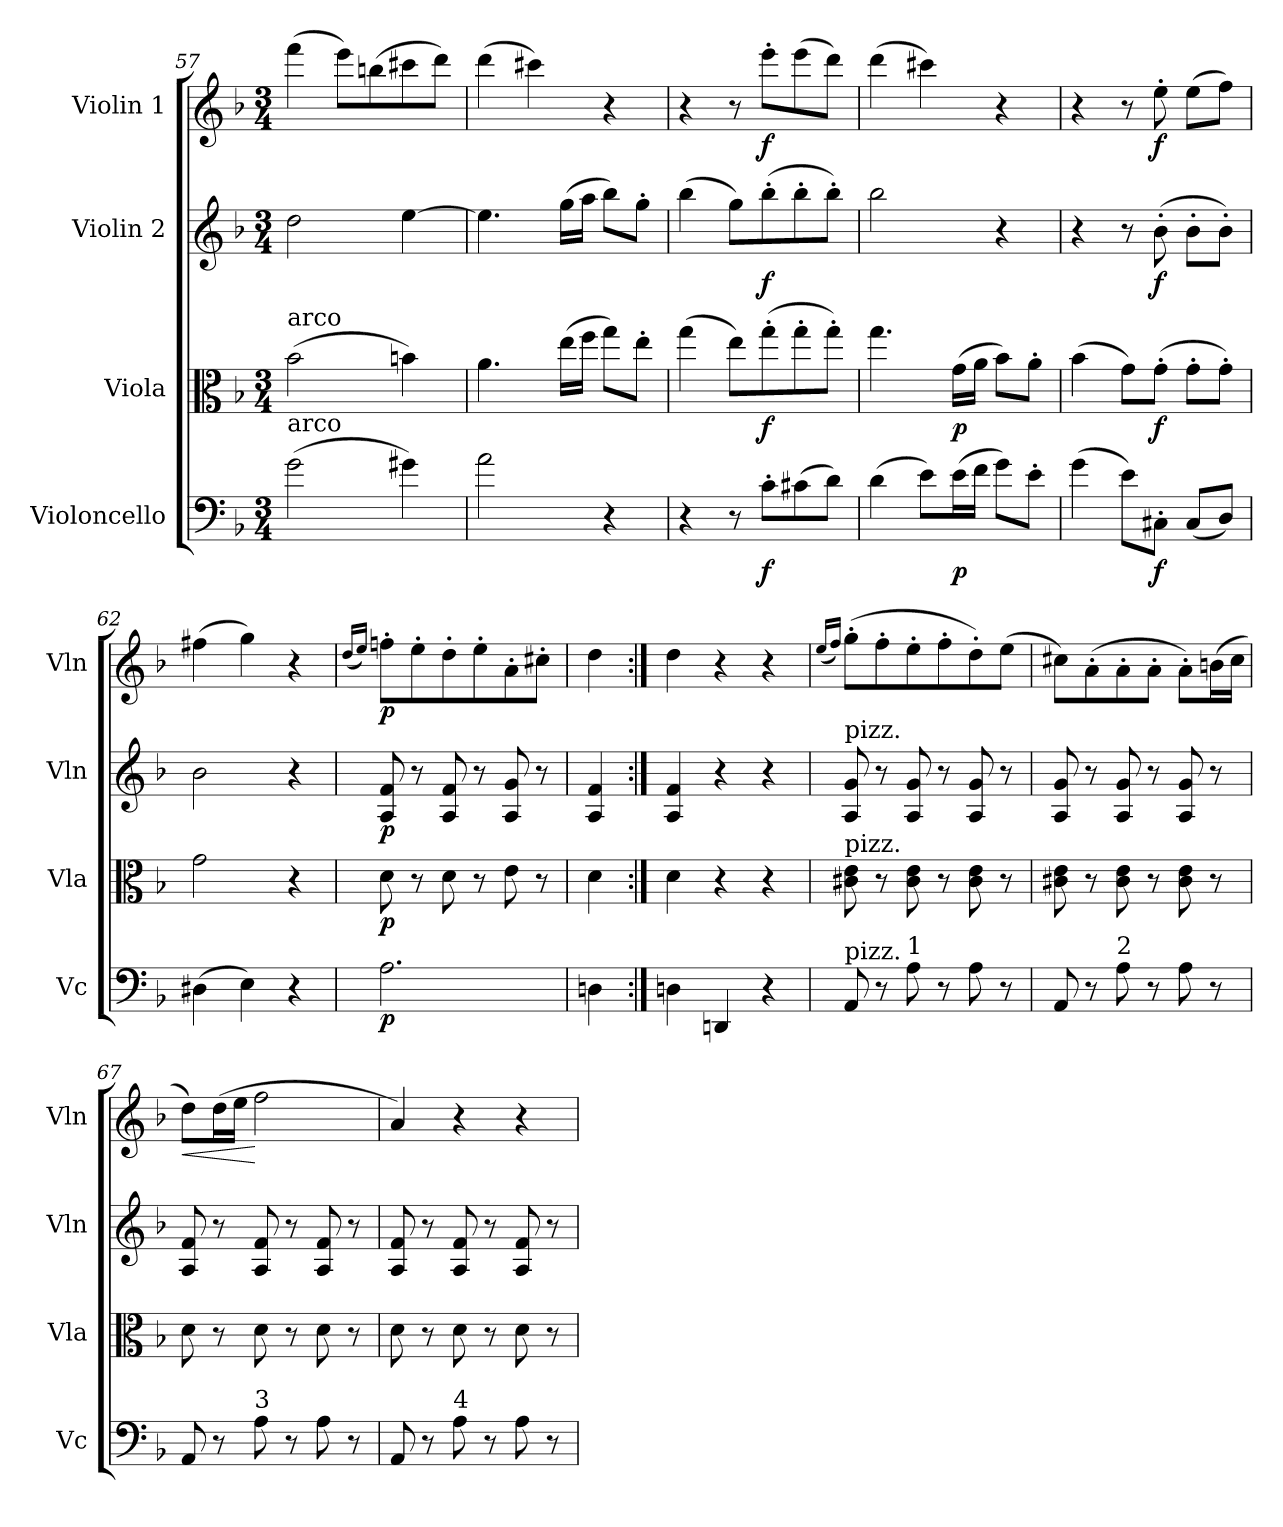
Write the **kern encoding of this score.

**kern	**dynam	**kern	**dynam	**kern	**dynam	**kern	**dynam
*part4	*part4	*part3	*part3	*part2	*part2	*part1	*part1
*staff4	*staff4	*staff3	*staff3	*staff2	*staff2	*staff1	*staff1
*I"Violoncello	*	*I"Viola	*	*I"Violin 2	*	*I"Violin 1	*
*I'Vc	*	*I'Vla	*	*I'Vln	*	*I'Vln	*
*clefF4	*	*clefC3	*	*clefG2	*	*clefG2	*
*k[b-]	*	*k[b-]	*	*k[b-]	*	*k[b-]	*
*M3/4	*	*M3/4	*	*M3/4	*	*M3/4	*
=57	=57	=57	=57	=57	=57	=57	=57
!	!	!LO:TX:a:t=arco	!	!	!	!	!
!LO:TX:a:t=arco	!	!	!	!	!	!	!
(>2g\	.	(>2b-\	.	2dd\	.	(>4fff\	.
.	.	.	.	.	.	8eee\L)	.
.	.	.	.	.	.	(>8bbn\	.
4g#X\)	.	4bn\)	.	[>4ee\	.	8ccc#X\	.
.	.	.	.	.	.	8ddd\J)	.
=58	=58	=58	=58	=58	=58	=58	=58
2a\	.	4.a\	.	4.ee\]	.	(>4ddd\	.
.	.	.	.	.	.	4ccc#X\)	.
.	.	(>16ee\LL	.	(>16gg\LL	.	.	.
.	.	16ff\JJ	.	16aa\JJ	.	.	.
4r	.	8gg\L)	.	8bb-\L)	.	4r	.
.	.	8ee'\J	.	8gg'\J	.	.	.
=59	=59	=59	=59	=59	=59	=59	=59
4r	.	(>4gg\	.	(>4bb-\	.	4r	.
8r	.	8ee\L)	.	8gg\L)	.	8r	.
!	!LO:DY:b	!	!LO:DY:b	!	!LO:DY:b	!	!LO:DY:b
8c'\L	f	(>8gg'\	f	(>8bb-'\	f	8eee'\L	f
(>8c#X\	.	8gg'\	.	8bb-'\	.	(>8eee\	.
8d\J)	.	8gg'\J)	.	8bb-'\J)	.	8ddd\J)	.
!!LO:LB:g=z
=60	=60	=60	=60	=60	=60	=60	=60
(>4d\	.	4.gg\	.	2bb-\	.	(>4ddd\	.
8e\L)	.	.	.	.	.	4ccc#X\)	.
!	!LO:DY:b	!	!LO:DY:b	!	!	!	!
(>16e\L	p	(>16g\LL	p	.	.	.	.
16f\JJ	.	16a\JJ	.	.	.	.	.
8g\L)	.	8b-\L)	.	4r	.	4r	.
8e'\J	.	8a'\J	.	.	.	.	.
=61	=61	=61	=61	=61	=61	=61	=61
(>4g\	.	(>4b-\	.	4r	.	4r	.
8e\L)	.	8g\L)	.	8r	.	8r	.
!	!LO:DY:b	!	!LO:DY:b	!	!LO:DY:b	!	!LO:DY:b
8C#X'\J	f	(>8g'\J	f	(8b-'\	f	8ee'\	f
(<8C#/L	.	8g'\L	.	8b-'\L	.	(>8ee\L	.
8D/J)	.	8g'\J)	.	8b-'\J)	.	8ff\J)	.
=62	=62	=62	=62	=62	=62	=62	=62
(>4D#X\	.	2g\	.	2b-\	.	(>4ff#X\	.
4E\)	.	.	.	.	.	4gg\)	.
4r	.	4r	.	4r	.	4r	.
=63	=63	=63	=63	=63	=63	=63	=63
.	.	.	.	.	.	(16qdd/LL	.
.	.	.	.	.	.	16qee/JJ)	.
!	!LO:DY:b	!	!LO:DY:b	!	!LO:DY:b	!	!LO:DY:b
2.A\	p	8d\	p	8A/ 8f/	p	8ffn'\L	p
.	.	8r	.	8r	.	8ee'\	.
.	.	8d\	.	8A/ 8f/	.	8dd'\	.
.	.	8r	.	8r	.	8ee'\	.
.	.	8e\	.	8A/ 8g/	.	8a'\	.
.	.	8r	.	8r	.	8cc#X'\J	.
=63X3	=63X3	=63X3	=63X3	=63X3	=63X3	=63X3	=63X3
4Dn\	.	4d\	.	4A/ 4f/	.	4dd\	.
!!LO:LB:g=z
=64:|!	=64:|!	=64:|!	=64:|!	=64:|!	=64:|!	=64:|!	=64:|!
4Dn\	.	4d\	.	4A/ 4f/	.	4dd\	.
4DDn/	.	4r	.	4r	.	4r	.
4r	.	4r	.	4r	.	4r	.
=65	=65	=65	=65	=65	=65	=65	=65
.	.	.	.	.	.	(16qee/LL	.
.	.	.	.	.	.	16qff/JJ)	.
!	!	!	!	!LO:TX:a:t=pizz.	!	!	!
!	!	!LO:TX:a:t=pizz.	!	!	!	!	!
!LO:TX:a:t=pizz.	!	!	!	!	!	!	!
8AA/	.	8c#X\ 8e\	.	8A/ 8g/	.	(>8gg'\L	.
8r	.	8r	.	8r	.	8ff'\	.
!LO:TX:a:t=1	!	!	!	!	!	!	!
8A\	.	8c#\ 8e\	.	8A/ 8g/	.	8ee'\	.
8r	.	8r	.	8r	.	8ff'\	.
8A\	.	8c#\ 8e\	.	8A/ 8g/	.	8dd'\)	.
8r	.	8r	.	8r	.	(8ee\J	.
=66	=66	=66	=66	=66	=66	=66	=66
8AA/	.	8c#X\ 8e\	.	8A/ 8g/	.	8cc#X\L)	.
8r	.	8r	.	8r	.	(8a'\	.
!LO:TX:a:t=2	!	!	!	!	!	!	!
8A\	.	8c#\ 8e\	.	8A/ 8g/	.	8a'\	.
8r	.	8r	.	8r	.	8a'\J	.
8A\	.	8c#\ 8e\	.	8A/ 8g/	.	8a'\L)	.
8r	.	8r	.	8r	.	(>16bn\L	.
.	.	.	.	.	.	16cc#\JJ	.
=67	=67	=67	=67	=67	=67	=67	=67
!	!	!	!	!	!	!	!LO:HP:b
8AA/	.	8d\	.	8A/ 8f/	.	8dd\L)	<
8r	.	8r	.	8r	.	(>16dd\L	.
.	.	.	.	.	.	16ee\JJ	.
!LO:TX:a:t=3	!	!	!	!	!	!	!
8A\	.	8d\	.	8A/ 8f/	.	2ff\	[
8r	.	8r	.	8r	.	.	.
8A\	.	8d\	.	8A/ 8f/	.	.	.
8r	.	8r	.	8r	.	.	.
=68	=68	=68	=68	=68	=68	=68	=68
8AA/	.	8d\	.	8A/ 8f/	.	4a/)	.
8r	.	8r	.	8r	.	.	.
!LO:TX:a:t=4	!	!	!	!	!	!	!
8A\	.	8d\	.	8A/ 8f/	.	4r	.
8r	.	8r	.	8r	.	.	.
8A\	.	8d\	.	8A/ 8f/	.	4r	.
8r	.	8r	.	8r	.	.	.
=	=	=	=	=	=	=	=
*-	*-	*-	*-	*-	*-	*-	*-
